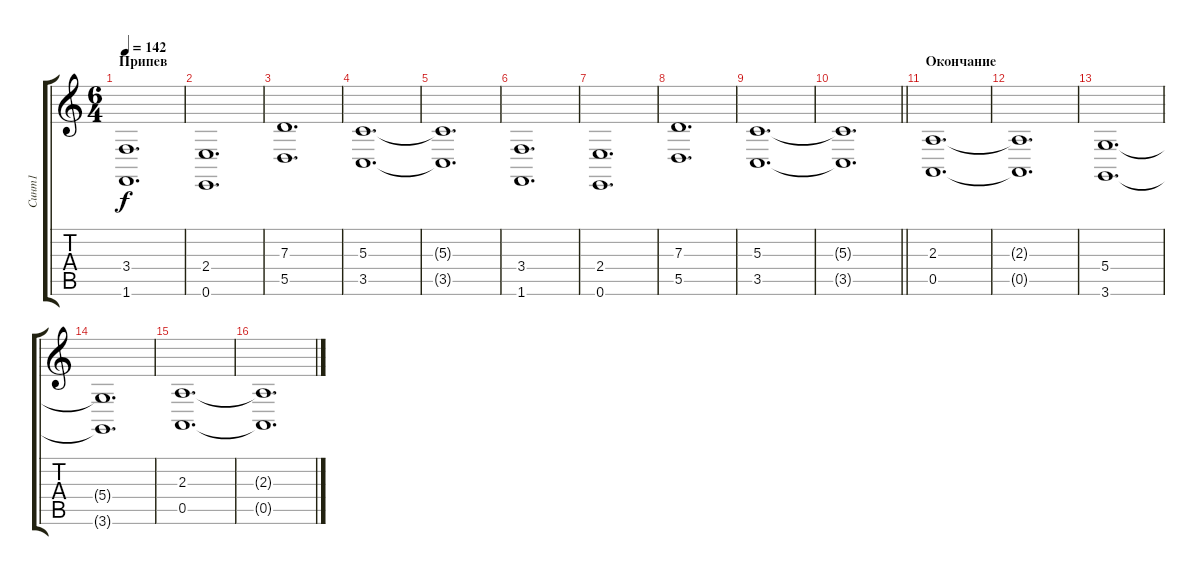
\track ("Синт1" "Синт1") {instrument pad2warm}
\staff {score tabs}
\tuning (E4 B3 G3 D3 A2 E2) {hide}
\ts (6 4)
\section ("" "Припев")
\tempo 142
\clef g2
\ks c
(3.4 1.6).1{d dy f} |
(2.4 0.6).1{d} |
(7.3 5.5).1{d} |
(5.3 3.5).1{d} |
(5.3{t} 3.5{t}).1{d} |
(3.4 1.6).1{d} |
(2.4 0.6).1{d} |
(7.3 5.5).1{d} |
(5.3 3.5).1{d} |
\barLineRight lightlight
(5.3{t} 3.5{t}).1{d} |
\section ("" "Окончание")
(2.3 0.5).1{d} |
(2.3{t} 0.5{t}).1{d} |
(5.4 3.6).1{d} |
(5.4{t} 3.6{t}).1{d} |
(2.3 0.5).1{d} |
(2.3{t} 0.5{t}).1{d}
